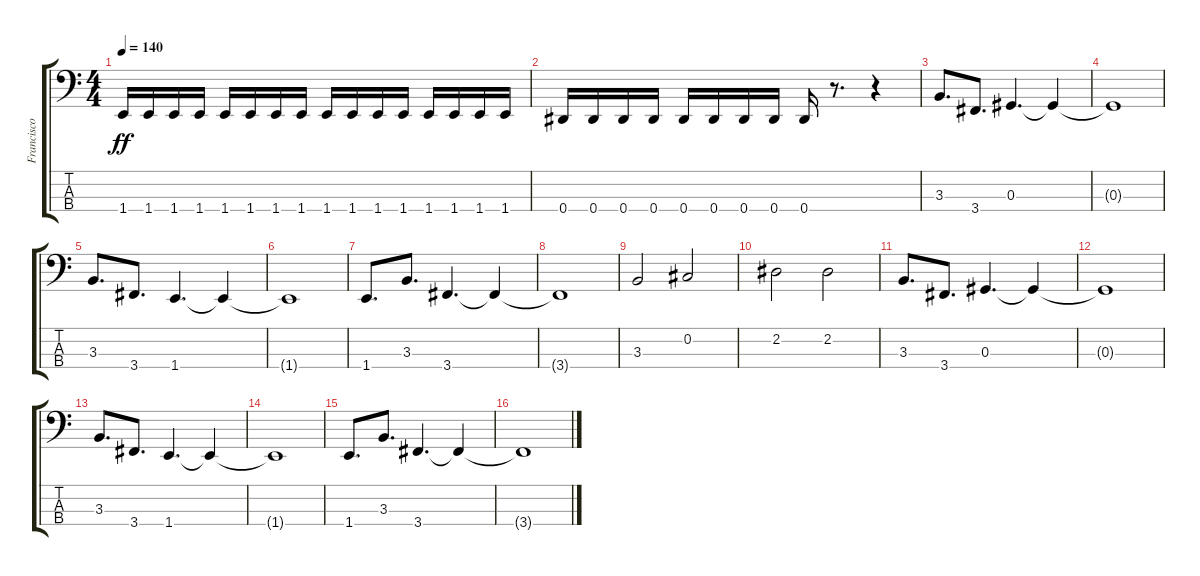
\track ("Francisco Sanchez" "Francisco ") {instrument electricbassfinger}
\staff {score tabs}
\tuning (Gb2 Db2 Ab1 Eb1) {hide}
\ts (4 4)
\tempo 140
\clef f4
\ks c
1.4.16{dy ff} 1.4.16 1.4.16 1.4.16 1.4.16 1.4.16 1.4.16 1.4.16 1.4.16 1.4.16 1.4.16 1.4.16 1.4.16 1.4.16 1.4.16 1.4.16 |
0.4.16 0.4.16 0.4.16 0.4.16 0.4.16 0.4.16 0.4.16 0.4.16 0.4.16 r.8{d} r.4 |
3.3.8{d} 3.4.8{d} 0.3.4{d} 0.3{t}.4 |
0.3{t}.1 |
3.3.8{d} 3.4.8{d} 1.4.4{d} 1.4{t}.4 |
1.4{t}.1 |
1.4.8{d} 3.3.8{d} 3.4.4{d} 3.4{t}.4 |
3.4{t}.1 |
3.3.2 0.2.2 |
2.2.2 2.2.2 |
3.3.8{d} 3.4.8{d} 0.3.4{d} 0.3{t}.4 |
0.3{t}.1 |
3.3.8{d} 3.4.8{d} 1.4.4{d} 1.4{t}.4 |
1.4{t}.1 |
1.4.8{d} 3.3.8{d} 3.4.4{d} 3.4{t}.4 |
3.4{t}.1
